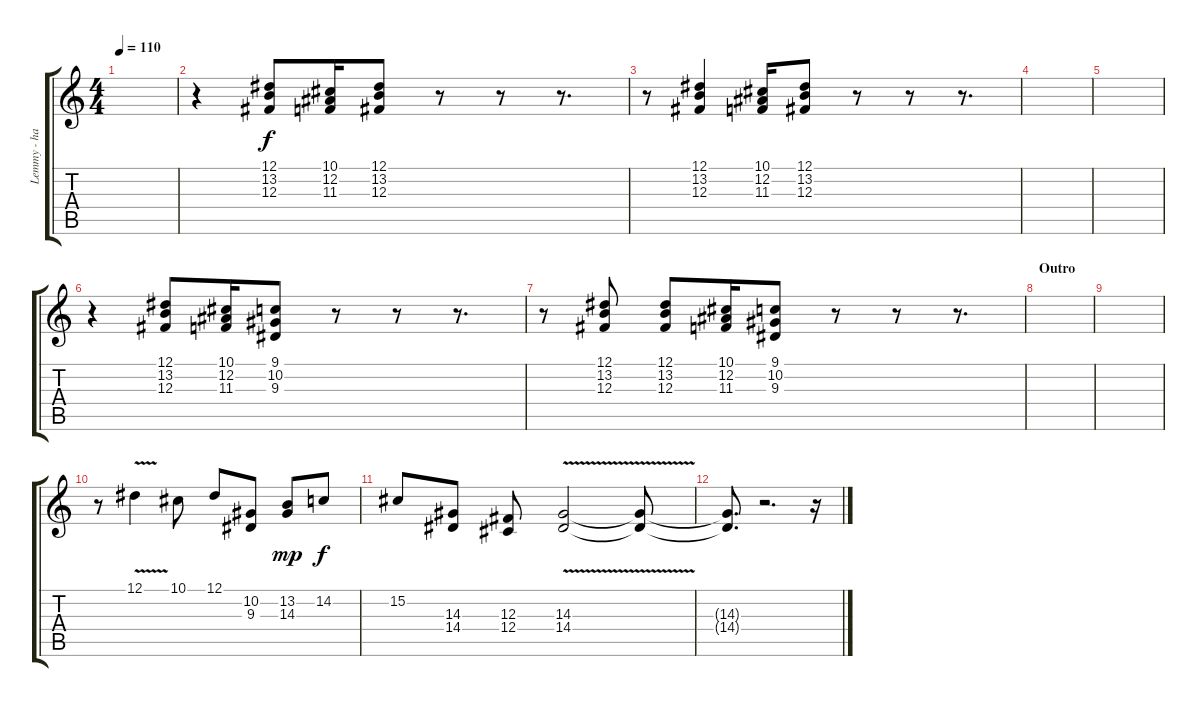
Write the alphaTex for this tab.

\track ("Lemmy - harmonika" "Lemmy - ha") {instrument harmonica}
\staff {score tabs}
\tuning (Eb4 Bb3 Gb3 Db3 Ab2 Eb2) {hide}
\ts (4 4)
\tempo 110
\clef g2
\ks c
|
r.4 (12.1 13.2 12.3).8 (10.1 12.2 11.3).16 (12.1 13.2 12.3).8 r.8 r.8 r.8{d} |
r.8 (12.1 13.2 12.3).4 (10.1 12.2 11.3).16 (12.1 13.2 12.3).8 r.8 r.8 r.8{d} |
|
|
r.4 (12.1 13.2 12.3).8 (10.1 12.2 11.3).16 (9.1 10.2 9.3).8 r.8 r.8 r.8{d} |
r.8 (12.1 13.2 12.3).8 (12.1 13.2 12.3).8 (10.1 12.2 11.3).16 (9.1 10.2 9.3).8 r.8 r.8 r.8{d} |
\section ("" "Outro")
|
|
r.8 12.1{v}.4 10.1.8 12.1.8 (10.2 9.3).8 (13.2 14.3).8{dy mp} 14.2.8{dy f} |
15.2.8 (14.3 14.4).8 (12.3 12.4).8 (14.3 14.4{v}).2 (14.3{t} 14.4{t}).8 |
(14.3{t} 14.4{t}).8{d} r.2{d} r.16
